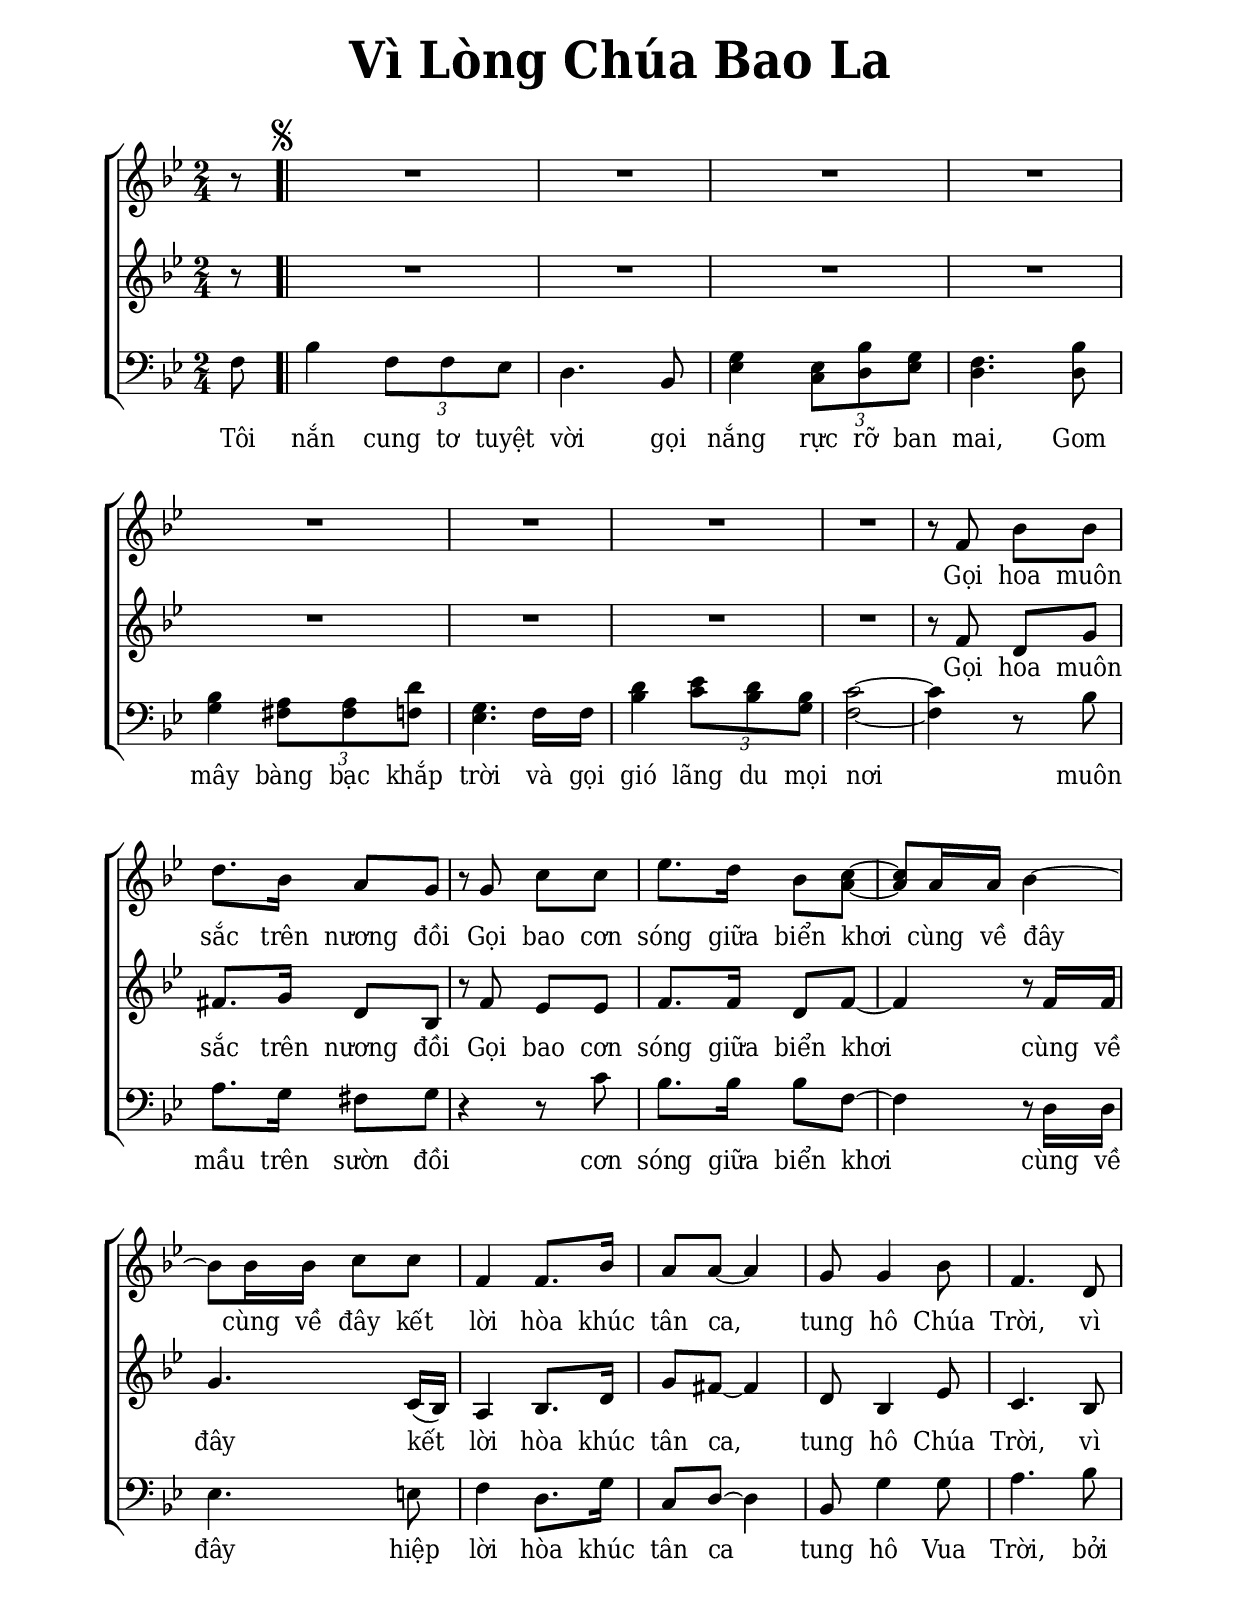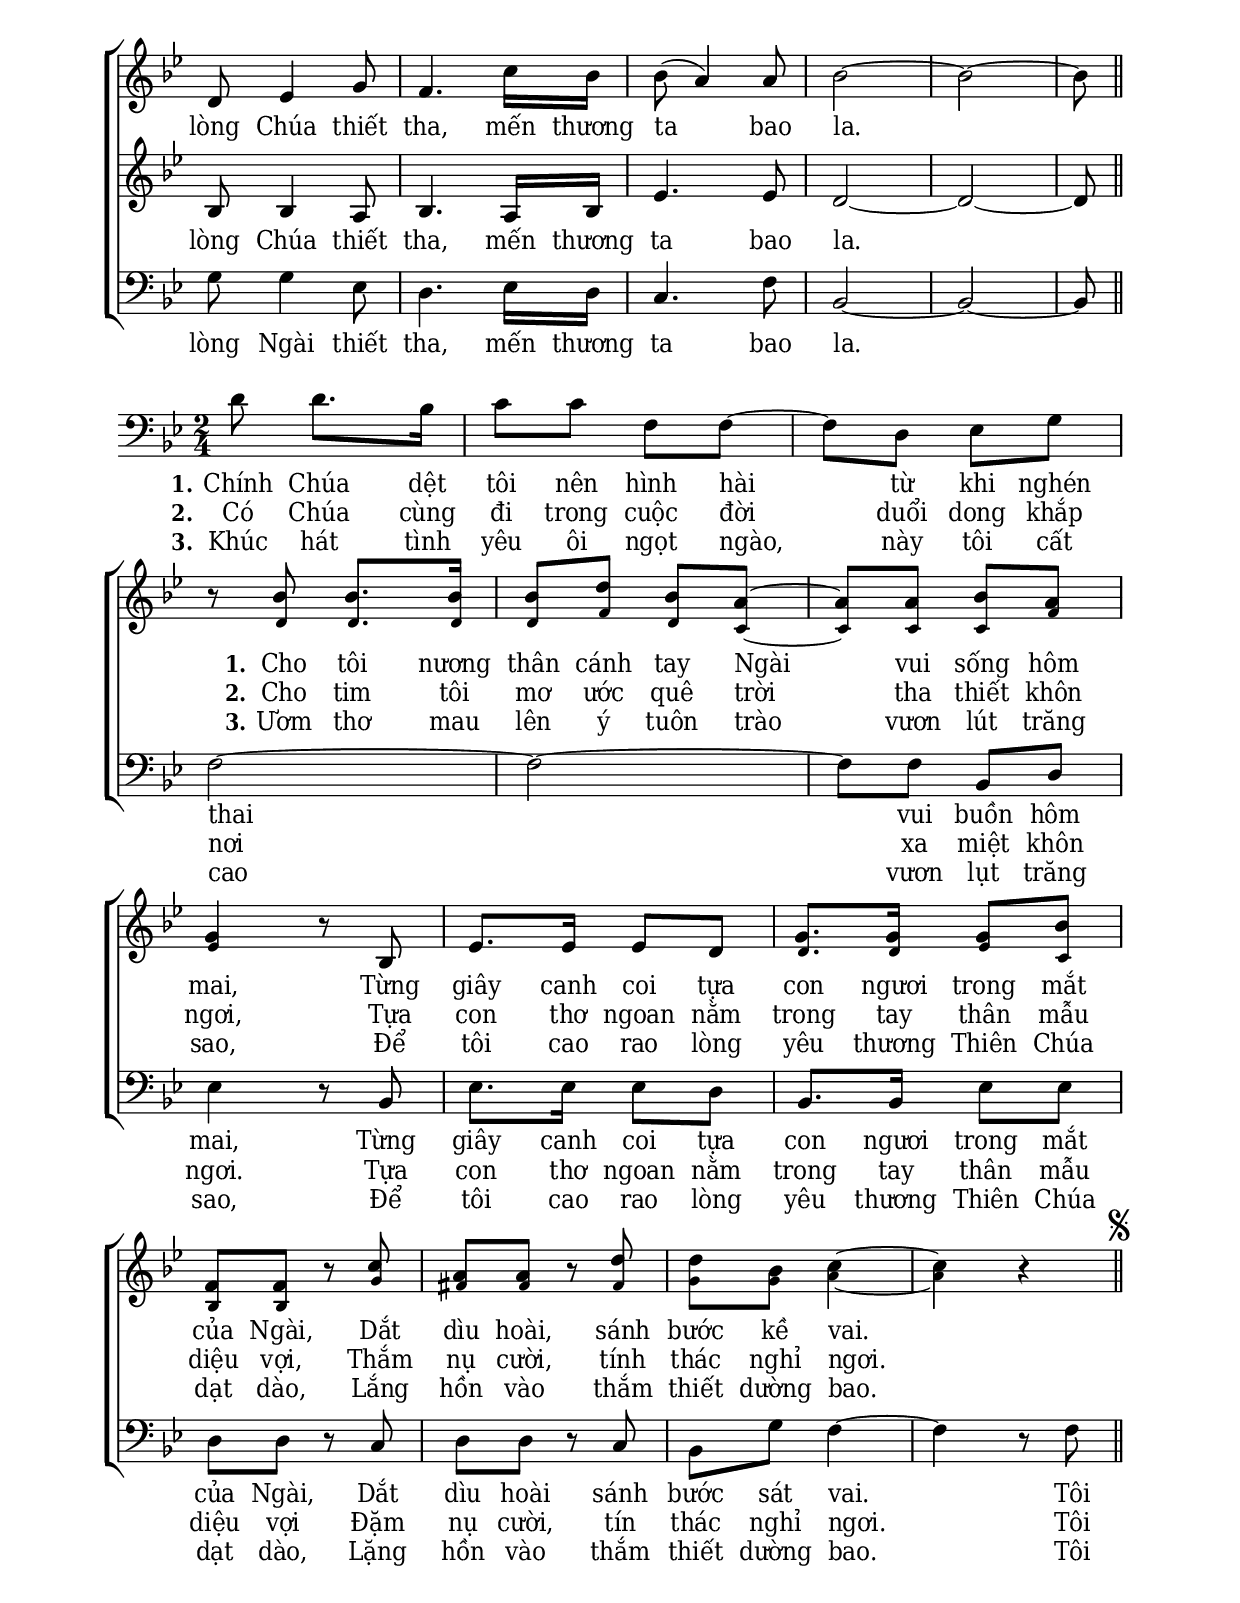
% Cài đặt chung\
\version "2.22.1"
\include "english.ly"

\header {
  title = \markup { \fontsize #3 "Vì Lòng Chúa Bao La" }
  composer = " "
  %arranger = "Lm. Kim Long"
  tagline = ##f
}

% Nhạc phiên khúc
nhacDiepKhucSop = \relative c' {
  \partial 8 r8 \bar ".|"
  \once \override Score.RehearsalMark.font-size = #0.1
  \mark \markup { \musicglyph #"scripts.segno" }
  R2*8
  r8 f bf bf |
  d8. bf16 a8 g |
  r g c c |
  ef8. d16 bf8 <c a> ~ |
  <c a> a16 a bf4 ~ |
  bf8 bf16 bf c8 c |
  f,4 f8. bf16 |
  a8 a ~ a4 |
  g8 g4 bf8 |
  f4. d8 |
  d ef4 g8 |
  f4. c'16 bf |
  bf8 (a4) a8 |
  bf2 ~ |
  bf ~ |
  bf8 \bar "||"
}

nhacDiepKhucAlto = \relative c' {
  \partial 8 r8
  R2*8
  r8 f d g |
  fs8. g16 d8 bf |
  r f' ef ef |
  f8. f16 d8 f ~ |
  f4 r8 f16 f |
  g4. c,16 (bf) |
  a4 bf8. d16 |
  g8 fs ~ fs4 |
  d8 bf4 ef8 |
  c4. bf8 |
  bf bf4 a8 |
  bf4. a16 bf |
  ef4. ef8 |
  d2 ~ |
  d ~ |
  d8
}

nhacDiepKhucBas = \relative c {
  \partial 8 f8 |
  bf4 \tuplet 3/2 { f8 f ef } |
  d4. bf8 |
  <g' ef>4 \tuplet 3/2 { <ef c>8 <bf' d,> <g ef> } |
  <f d>4. <bf d,>8 |
  <bf g>4 \tuplet 3/2 { <a fs>8 <a fs> <d f,!> } |
  <g, ef>4. f16 f |
  <d' bf>4 \tuplet 3/2 { <ef c>8 <d bf> <bf g> } |
  <c f,>2 ~ |
  <c f,>4 r8 bf |
  a8. g16 fs8 g |
  r4 r8 c |
  bf8. bf16 bf8 f ~ |
  f4 r8 d16 d |
  ef4. e!8 |
  f4 d8. g16 |
  c,8 d ~ d4 |
  bf8 g'4 g8 |
  a4. bf8 |
  g8 g4 ef8 |
  d4. ef16 d |
  c4. f8 |
  bf,2 ~ |
  bf ~ |
  bf8
}

nhacPhienKhucSop = \relative c'' {
  \partial 4. r8 r4 |
  r2
  r \break
  r8 bf bf8. bf16 |
  bf8 d bf a ~ |
  a a bf a |
  g4 r8 bf,8 |
  ef8. ef16 ef8 d |
  g8. g16 g8 bf |
  f f r c' |
  a a r d |
  d bf c4 ~ |
  c r
  \once \override Score.RehearsalMark.font-size = #0.1
  \mark \markup { \musicglyph #"scripts.segno" }
  \bar "||"
}

nhacPhienKhucAlto = \relative c' {
  \partial 4. r8 r4 |
  r2
  r
  r8 d d8. d16 |
  d8 f d c ~ |
  c c c f |
  ef4 r8 bf |
  ef8. ef16 ef8 d |
  d8. d16 ef8 c |
  bf bf r g' |
  fs fs r fs |
  g g a4 ~ |
  a r
}

nhacPhienKhucBas = \relative c {
  \partial 4. d'8 \autoBeamOn d8. bf16 |
  c8 c f, f ~ |
  f d ef g |
  f2 ~ |
  f ~ |
  f8 f bf, d |
  ef4 r8 bf |
  ef8. ef16 ef8 d |
  bf8. bf16 ef8 ef |
  d d r c |
  d d r c |
  bf g' f4 ~ |
  f r8 f8
}

% Lời
loiDiepKhucSop = \lyrics {
  Gọi hoa muôn sắc trên nương đồi
  Gọi bao cơn sóng giữa biển khơi cùng về đây
  cùng về đây kết lời hòa khúc tân ca,
  tung hô Chúa Trời,
  vì lòng Chúa thiết tha,
  mến thương ta bao la.
}

loiDiepKhucAlto = \lyrics {
  Gọi hoa muôn sắc trên nương đồi
  Gọi bao cơn sóng giữa biển khơi cùng về đây
  kết lời hòa khúc tân ca,
  tung hô Chúa Trời,
  vì lòng Chúa thiết tha,
  mến thương ta bao la.
}

loiPhienKhucSopMot = \lyrics {
  \set stanza = "1."
  Cho tôi nương thân cánh tay Ngài
  vui sống hôm mai,
  Từng giây canh coi
  tựa con ngươi trong mắt của Ngài,
  Dắt dìu hoài,
  sánh bước kề vai.
}

loiPhienKhucSopHai = \lyrics {
  \set stanza = "2."
  Cho tim tôi mơ ước quê trời tha thiết khôn ngơi,
  Tựa con thơ ngoan nằm trong tay thân mẫu diệu vợi,
  Thắm nụ cười, tính thác nghỉ ngơi.
}

loiPhienKhucSopBa = \lyrics {
  \set stanza = "3."
  Ươm thơ mau lên ý tuôn trào
  vươn lút trăng sao,
  Để tôi cao rao lòng yêu thương Thiên Chúa dạt dào,
  Lắng hồn vào
  thắm thiết dường bao.
}

loiDiepKhucBas = \lyrics {
  Tôi nắn cung tơ tuyệt vời
  gọi nắng rực rỡ ban mai,
  Gom mây bàng bạc khắp trời
  và gọi gió lãng du mọi nơi
  muôn mầu trên sườn đồi
  cơn sóng giữa biển khơi
  cùng về đây hiệp lời hòa khúc tân ca
  tung hô Vua Trời,
  bởi lòng Ngài thiết tha,
  mến thương ta bao la.
}

loiPhienKhucBasMot = \lyrics {
  \set stanza = "1."
  Chính Chúa dệt tôi nên hình hài
  từ khi nghén thai
  vui buồn hôm mai,
  Từng giây canh coi tựa con ngươi trong mắt của Ngài,
  Dắt dìu hoài
  sánh bước sát vai.
  Tôi
}

loiPhienKhucBasHai = \lyrics {
  \set stanza = "2."
  Có Chúa cùng đi trong cuộc đời
  duổi dong khắp nơi
  xa miệt khôn ngơi.
  Tựa con thơ ngoan nằm trong tay thân mẫu diệu vợi
  Đặm nụ cười,
  tín thác nghỉ ngơi.
  Tôi
}

loiPhienKhucBasBa = \lyrics {
  \set stanza = "3."
  Khúc hát tình yêu ôi ngọt ngào,
  này tôi cất cao vươn lụt trăng sao,
  Để tôi cao rao lòng yêu thương Thiên Chúa dạt dào,
  Lặng hồn vào
  thắm thiết dường bao.
  Tôi
}

% Dàn trang
\paper {
  #(set-paper-size "a4")
  top-margin = 15\mm
  bottom-margin = 20\mm
  left-margin = 20\mm
  right-margin = 20\mm
  indent = #0
  #(define fonts
	 (make-pango-font-tree "Deja Vu Serif Condensed"
	 		       "Deja Vu Serif Condensed"
			       "Deja Vu Serif Condensed"
			       (/ 20 20)))
  print-page-number = ##f
  page-count = 2
}

TongNhip = {
  \key bf \major \time 2/4
  \set Timing.beamExceptions = #'()
  \set Timing.baseMoment = #(ly:make-moment 1/4)
}

% Đổi kích thước nốt cho bè phụ
notBePhu =
#(define-music-function (font-size music) (number? ly:music?)
   (for-some-music
     (lambda (m)
       (if (music-is-of-type? m 'rhythmic-event)
           (begin
             (set! (ly:music-property m 'tweaks)
                   (cons `(font-size . ,font-size)
                         (ly:music-property m 'tweaks)))
             #t)
           #f))
     music)
   music)

\score {
  \new ChoirStaff <<
    \new Staff \with {
        \consists "Merge_rests_engraver"
        printPartCombineTexts = ##f
      }
      <<
      \new Voice = "beSop" {
        \clef treble \TongNhip \nhacDiepKhucSop
      }
      \new Lyrics \lyricsto beSop \loiDiepKhucSop
    >>
    \new Staff <<
      \new Voice = "beAlto" {
        \clef treble \TongNhip \nhacDiepKhucAlto }
      \new Lyrics \lyricsto beAlto \loiDiepKhucAlto
    >>
    \new Staff <<
        \new Voice = "beBas" {
          \clef bass \TongNhip \nhacDiepKhucBas
        }
        \new Lyrics \lyricsto beBas \loiDiepKhucBas
      >>
  >>
  \layout {
    \override Lyrics.LyricSpace.minimum-distance = #1.5
    \override Score.BarNumber.break-visibility = ##(#f #f #f)
  }
}

\markup { \vspace #1 }

\score {
  \new ChoirStaff <<
    \new Staff \with {
        \consists "Merge_rests_engraver"
        printPartCombineTexts = ##f
      }
      <<
      \new Voice \TongNhip \partCombine
            \nhacPhienKhucSop
            \notBePhu -2 { \nhacPhienKhucAlto }
      \new NullVoice = nhacThamChieuPhienKhucSop \nhacPhienKhucSop
      \new Lyrics \lyricsto nhacThamChieuPhienKhucSop \loiPhienKhucSopMot
      \new Lyrics \lyricsto nhacThamChieuPhienKhucSop \loiPhienKhucSopHai
      \new Lyrics \lyricsto nhacThamChieuPhienKhucSop \loiPhienKhucSopBa
    >>
    \new Staff <<
        \new Voice = "beBas" {
          \clef bass \TongNhip \nhacPhienKhucBas
        }
        \new Lyrics \lyricsto beBas \loiPhienKhucBasMot
        \new Lyrics \lyricsto beBas \loiPhienKhucBasHai
        \new Lyrics \lyricsto beBas \loiPhienKhucBasBa
      >>
  >>
  \layout {
    \override Lyrics.LyricSpace.minimum-distance = #1.5
    \override Score.BarNumber.break-visibility = ##(#f #f #f)
    \context {
      \Staff \RemoveEmptyStaves
      \override VerticalAxisGroup.remove-first = ##t
    }
  }
}
